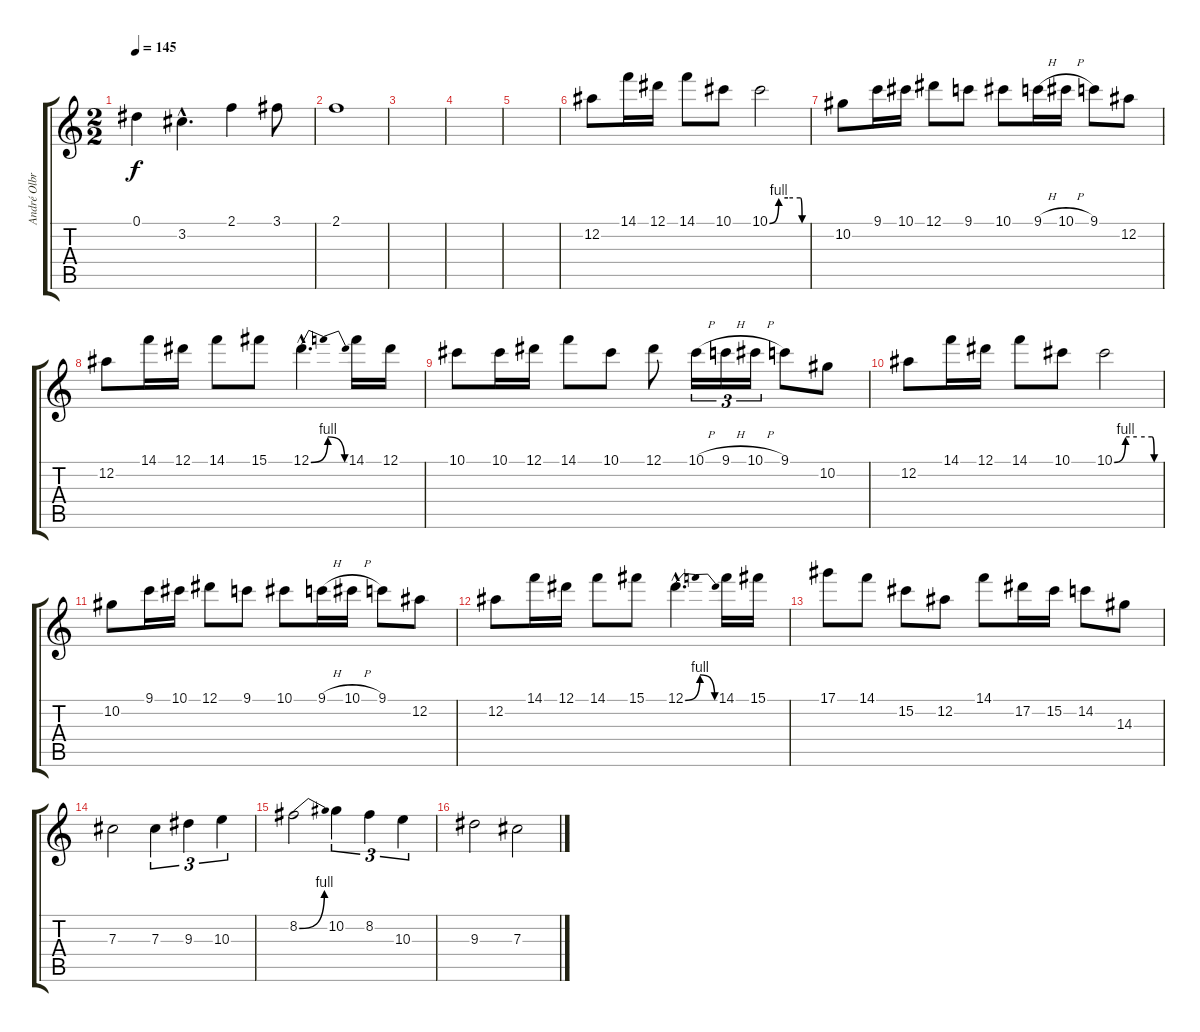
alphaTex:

\track ("André Olbrich" "André Olbr") {instrument distortionguitar}
\staff {score tabs}
\tuning (Eb4 Bb3 Gb3 Db3 Ab2 Eb2) {hide}
\ts (2 2)
\tempo 145
\clef g2
\ks c
0.1.4{dy f} 3.2{hac}.4{d} 2.1.4 3.1.8 |
2.1.1 |
|
|
|
12.2.8 14.1.16 12.1.16 14.1.8 10.1.8 10.1{be (custom 0 0 15 4 30 4 50 4 53 0 60 0)}.2 |
10.2.8 9.1.16 10.1.16 12.1.8 9.1.8 10.1.8 9.1{h}.16 10.1{h}.16 9.1.8 12.2.8 |
12.2.8 14.1.16 12.1.16 14.1.8 15.1.8 12.1{be (bendrelease 0 0 5 4 29 4 60 0) hac}.4{d} 14.1.16 12.1.16 |
10.1.8 10.1.16 12.1.16 14.1.8 10.1.8 12.1.8 10.1{h}.16{tu (3 2)} 9.1{h}.16{tu (3 2)} 10.1{h}.16{tu (3 2)} 9.1.8 10.2.8 |
12.2.8 14.1.16 12.1.16 14.1.8 10.1.8 10.1{be (custom 0 0 15 4 30 4 50 4 53 0 60 0)}.2 |
10.2.8 9.1.16 10.1.16 12.1.8 9.1.8 10.1.8 9.1{h}.16 10.1{h}.16 9.1.8 12.2.8 |
12.2.8 14.1.16 12.1.16 14.1.8 15.1.8 12.1{be (bendrelease 0 0 5 4 29 4 60 0) hac}.4{d} 14.1.16 15.1.16 |
17.1.8 14.1.8 15.2.8 12.2.8 14.1.8 17.2.16 15.2.16 14.2.8 14.3.8 |
7.3.2 7.3.4{tu (3 2)} 9.3.4{tu (3 2)} 10.3.4{tu (3 2)} |
8.2{be (bend 0 0 60 4)}.2 10.2.4{tu (3 2)} 8.2.4{tu (3 2)} 10.3.4{tu (3 2)} |
9.3.2 7.3.2
